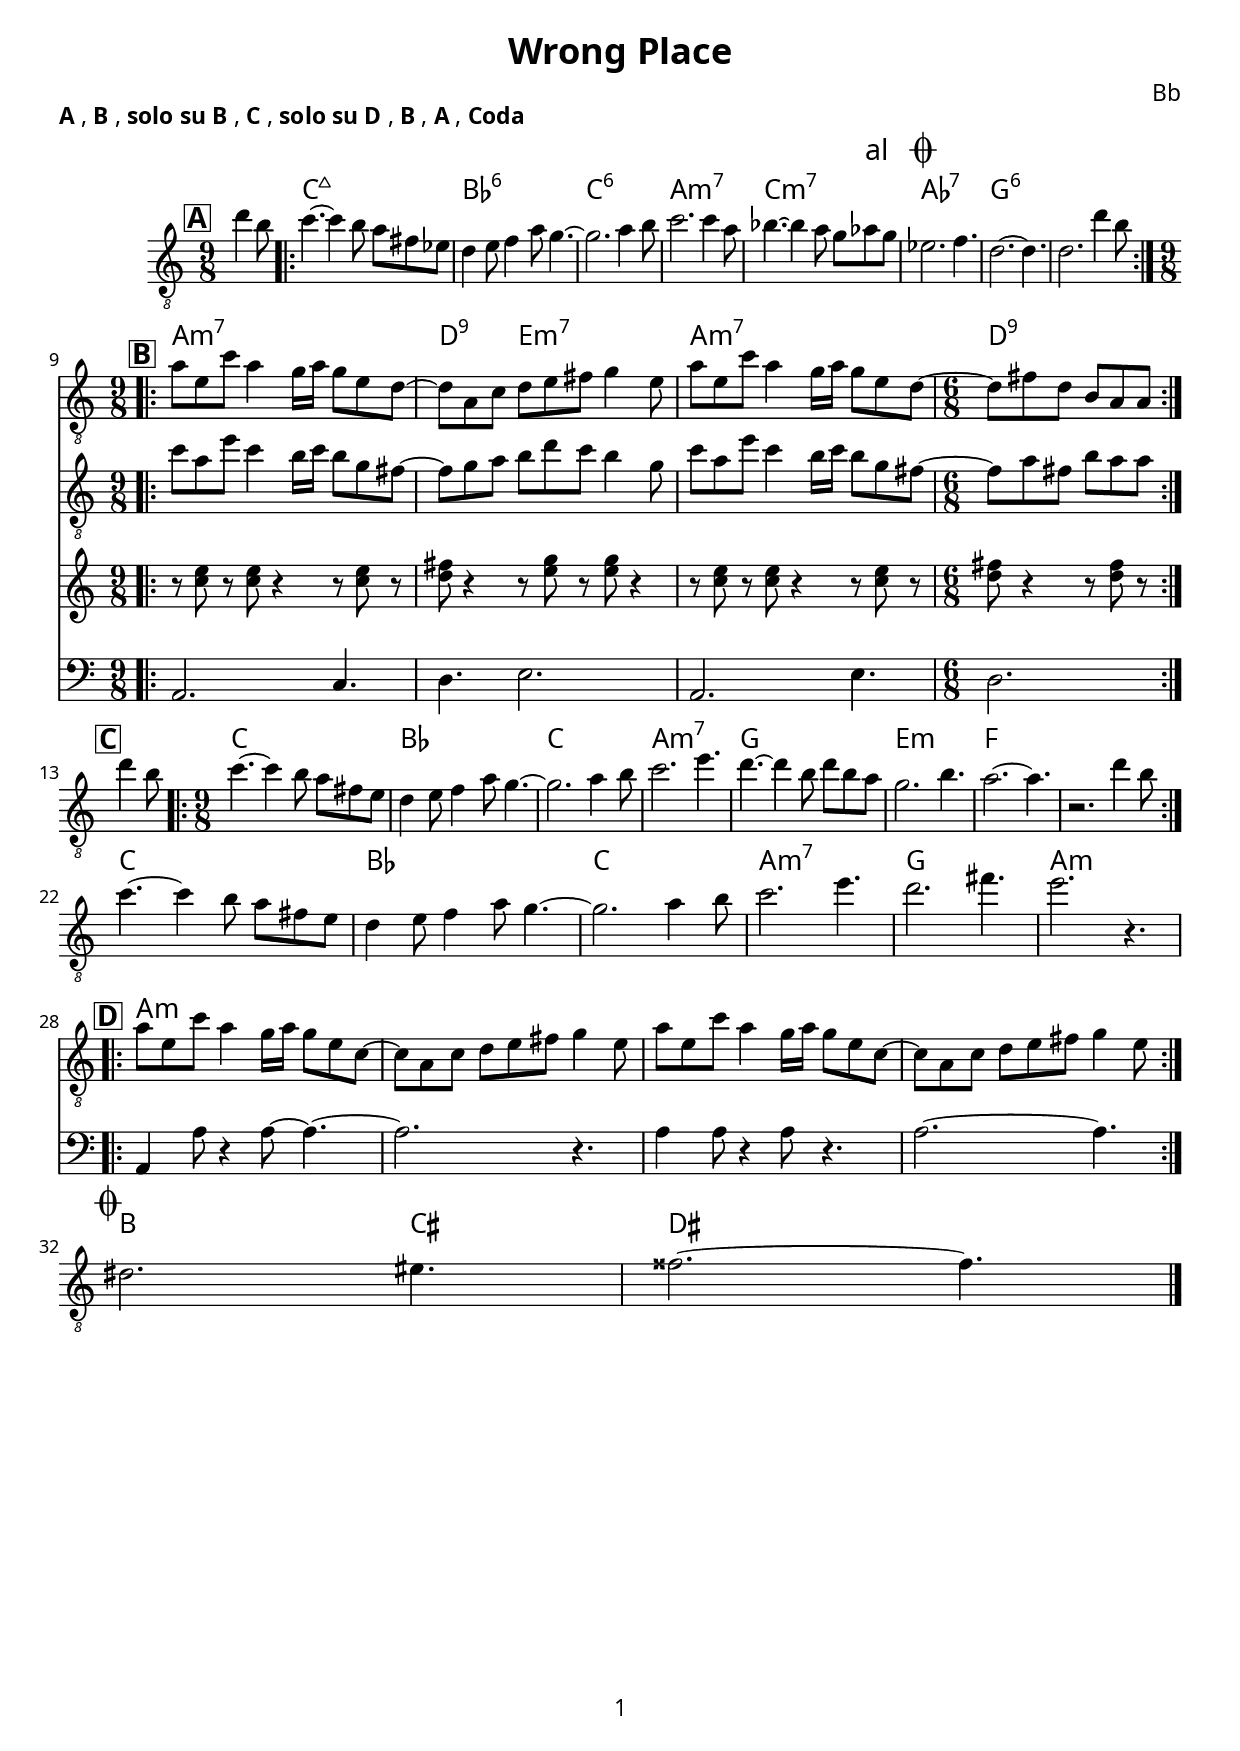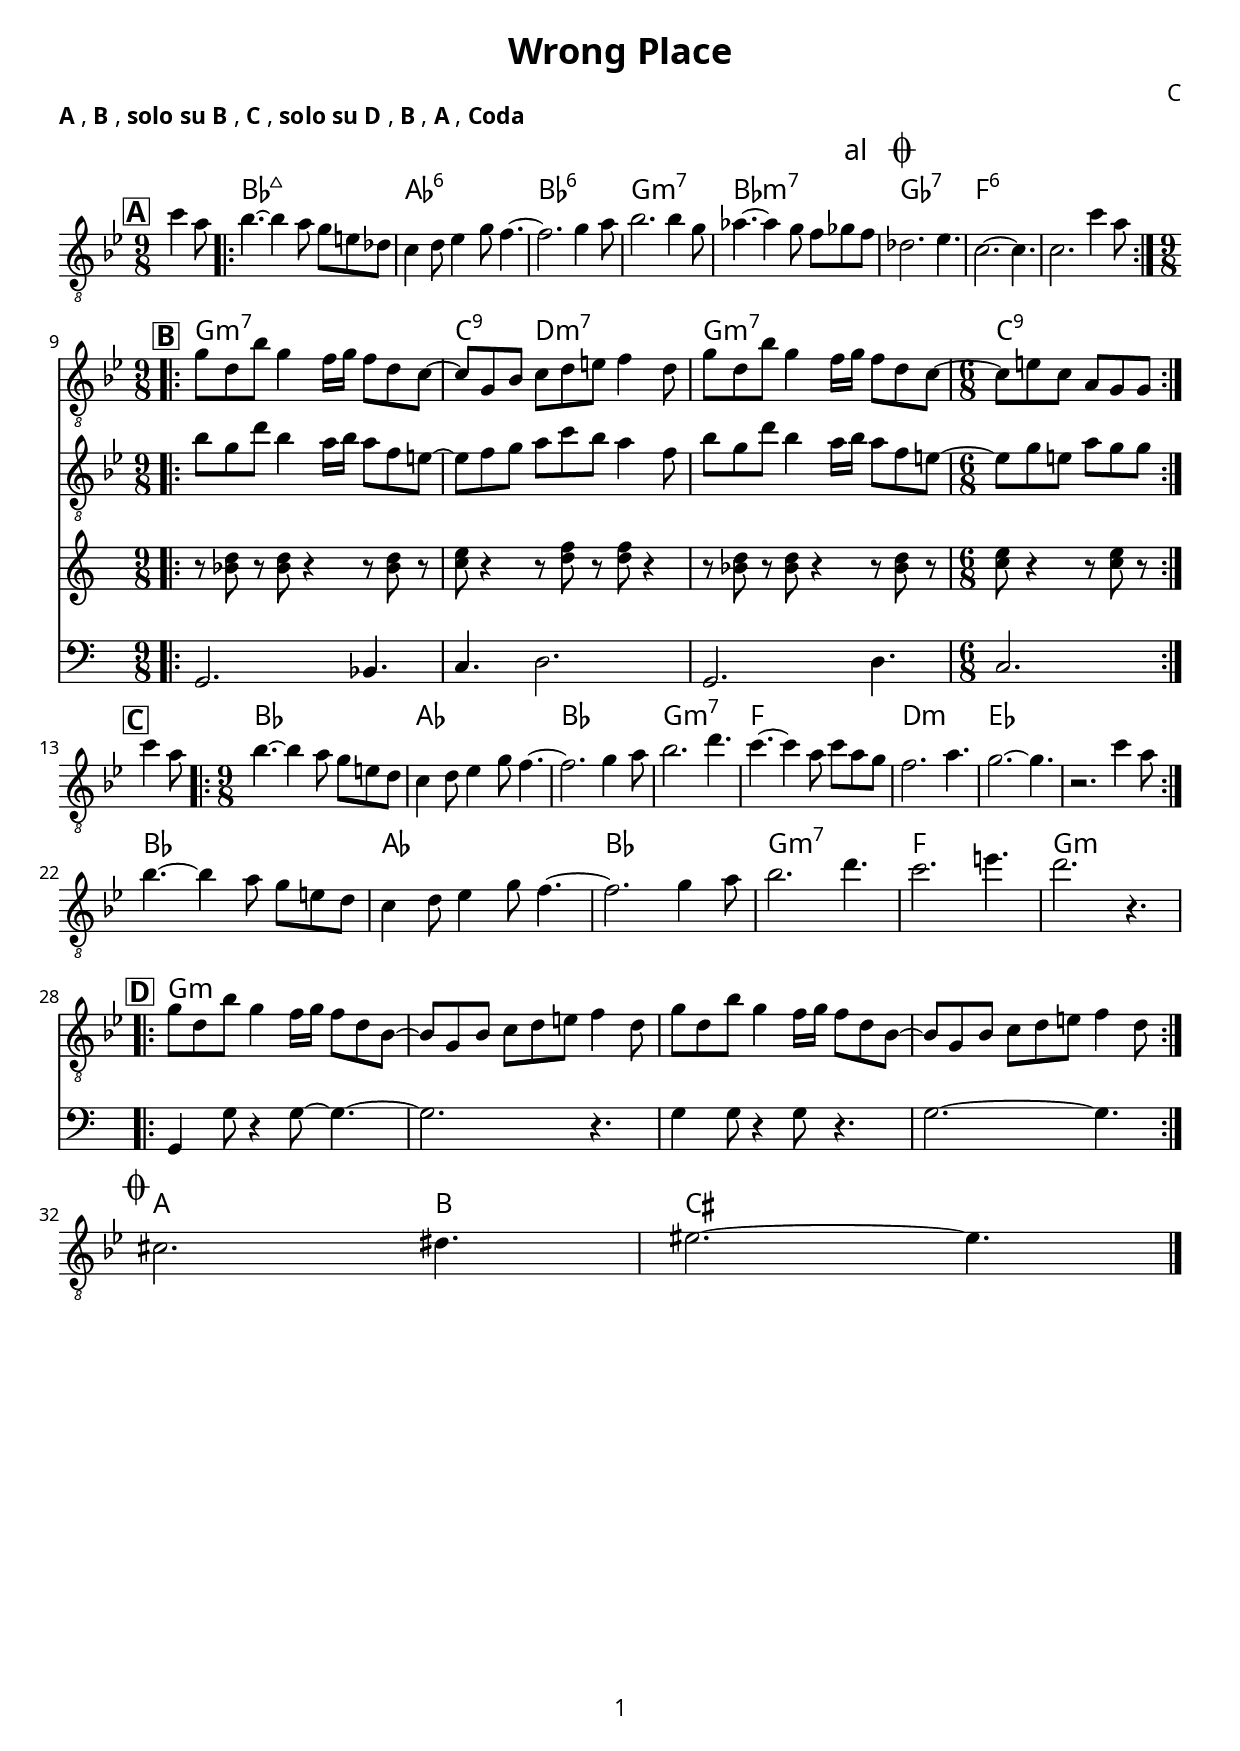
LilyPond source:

% {{{ PARAMETRI
  myTitle = "Wrong Place"
  myKey = \key bes \major
  myTime = \time 9/8 
  myTempo =  #(ly:make-moment 60 4)
% }}}

% INTESTAZIONE {{{
\version "2.18.2"

\header {
  title = \myTitle
}

\paper{
  print-first-page-number = ##t
  oddHeaderMarkup = \markup \null
  evenHeaderMarkup = \markup \null
  oddFooterMarkup = \markup {
    \fill-line {
      \on-the-fly \print-page-number-check-first
      \fromproperty #'page:page-number-string
    }
  }
  evenFooterMarkup = \oddFooterMarkup
  #(set-global-staff-size 10)
  myStaffSize = #20
  fonts = #(make-pango-font-tree
  "FontAwesome"
  "FontAwesome"
  "FontAwesome"
  (/ myStaffSize 20))
}

global = {
  \myKey
  \numericTimeSignature
  \myTime
  \set Score.markFormatter = #format-mark-box-alphabet
}
\layout {
  \context { 
    \Staff \RemoveEmptyStaves 
    \override VerticalAxisGroup.remove-first = ##t
  }
}

toCoda = {
  % the align part
  \mark \markup { { \lower #1 "al  " { \musicglyph #"scripts.coda"} } } 
}

struttura = \markup {
  \column {
      \line {
        \bold{A}, \bold{B}, \bold{solo su B}, \bold{C}, \bold{solo su D}, \bold{B}, \bold{A}, \bold{Coda}
    }
  }
}
%}}}

% {{{ PARTE A
  temaA = {
    \partial 4. c'4 a8 |
      bes4.~ bes4 a8 g8 e des |
      c4 d8 ees4 g8 f4.~ | f2. g4 a8 | bes2. bes4 g8 | 
      aes4.~ aes4 g8 f8 ges f |\toCoda des2. ees4. | c2.~ c4. | c2.  c'4 a8 |
  }

  silenzioA = {
    \partial 4. s4. |
    \repeat volta 2{
      s1*9/8 | s1*9/8 | s1*9/8 | s1*9/8 | 
      s1*9/8 | s1*9/8 | s1*9/8 | s1*9/8 |
    }
  }

  accordiA = \chordmode{
    \partial 4. s4. |
    \repeat volta 2{
      bes1*9/8:maj7 | aes1*9/8:6 | bes1*9/8:6 | g1*9/8:m7 |
      bes1*9/8:m7 | ges1*9/8:7 | f1*9/8:6 | f1*9/8:6 |
    }
  }
% }}}

% {{{ PARTE B
  temaB = {
    \repeat volta 2{
      \time 9/8
      g8 d bes' g4 f16 g16 f8 d c~ |
      c8 g bes c d e f4 d8 |
      g8 d bes' g4 f16 g16 f8 d c~ |
      \time 6/8
      c8 e c a8 g8 g8 |
    }
  }

  temaBdue = {
    \time 9/8
    \repeat volta 2{
      bes'8 g d' bes4 a16 bes16 a8 f e~ |
      e8 f g a c bes a4 f8 |
      bes8 g d' bes4 a16 bes16 a8 f e~ |
      \time 6/8
      e8 g e a8 g g |
    }
  }

  bassoB = {
    \repeat volta 2{
      g,2. bes,4. | c4. d2. |
      g,2. d4. | 
      \time 6/8
      c2. |
    }
  }

  ritmicaB = {
    \repeat volta 2{
      r8 <bes' d''>8 r8 <bes' d''>8 r4 r8 <bes' d''>8 r8 |
      <c'' e''>8 r4 r8 <d'' f''>8 r8 <d'' f''>8 r4 |
      r8 <bes' d''>8 r8 <bes' d''>8 r4 r8 <bes' d''>8 r8 |
      \time 6/8
      <c'' e''>8 r4 r8 <c'' e''>8 r8 |
    }
  }

  accordiB = \chordmode{
    g1*9/8:m7 | c4.:9 d2.:m7 |
    g1*9/8:m7 | 
    \time 6/8
    c2.:9 |
  }
% }}}

% {{{ PARTE C
  temaC = {
    \partial 4. c'4 a8 |
    \time 9/8
    \repeat volta 2{
      bes4.~ bes4 a8 g8 e d |
      c4 d8 ees4 g8 f4.~ | f2. g4 a8 | bes2. d4. | 
      c4.~ c4 a8 c a g | f2. a4. | g2.~ g4. | r2. c4 a8 |
    } \break
    bes4.~ bes4 a8 g8 e d |
    c4 d8 ees4 g8 f4.~ | f2. g4 a8 | bes2. d4. | 
    c2. e4. | d2. r4. |
  }

  silenzioC = {
    \partial 4. s4. |
    \time 9/8
    \repeat volta 2{
      s1*9/8 | s1*9/8 | s1*9/8 | s1*9/8 | 
      s1*9/8 | s1*9/8 | s1*9/8 | s1*9/8 |
    }
    s1*9/8 | s1*9/8 | s1*9/8 | s1*9/8 | 
    s1*9/8 | s1*9/8 | 
  }

  accordiC = \chordmode{
    \partial 4. s4. |
    \time 9/8
    \repeat volta 2{
      bes1*9/8 | aes1*9/8 | bes1*9/8 | g1*9/8:m7 |
      f1*9/8 | d1*9/8:m | ees1*9/8 | ees1*9/8 |
    }
    bes1*9/8 | aes1*9/8 | bes1*9/8 | g1*9/8:m7 |
    f1*9/8 | g1*9/8:m |
  }
% }}}

% {{{ PARTE D
  temaD = {
    \repeat volta 2{
      g,8 d bes' g4 f16 g16 f8 d bes~ |
      bes8 g bes c d e f4 d8 |
      g8 d bes' g4 f16 g16 f8 d bes~ |
      bes8 g bes c d e f4 d8 |
    }
  }

  bassoD = {
    \repeat volta 2{
      g,4 g8 r4 g8~ g4.~ | g2. r4. | g4 g8 r4 g8 r4. | g2.~ g4. |
    }
  }

  silenzioD = {
    \repeat volta 2{
      s1*9/8 | s1*9/8 | s1*9/8 | s1*9/8 | 
    }
  }

  accordiD = \chordmode{
    \repeat volta 2{
      g1*9/8:m | g1*9/8:m | g1*9/8:m | g1*9/8:m |
    }
  }
% }}}

% {{{ PARTE Coda
  temaCoda = {
    cis2. dis4. | eis2.~ eis4. |
  }

  silenzioCoda = {
      s1*9/8 | s1*9/8 |
  }

  accordiCoda = \chordmode{
    a1*6/8 b4. | cis1*9/8 |
  }
% }}}

% SCORE {{{
tema = \relative c' {
  \mark \default
  \temaA \break
  \mark \default
  \temaB \break
  \mark \default
  \temaC \break
  \mark \default
  \temaD \break
  \mark \markup { \musicglyph #"scripts.coda"}
  \temaCoda
  \bar"|."
}

temaDue = \relative c' {
  \silenzioA
  \temaBdue 
  \silenzioC
  \silenzioD
  \silenzioCoda
}

chordsPart ={
  \new ChordNames {
    \set chordChanges = ##t
    \accordiA
    \accordiB
    \accordiC
    \accordiD
    \accordiCoda
  }
}

ritmicaPart = \new Staff {
  \silenzioA
  \ritmicaB
  \silenzioC
  \silenzioD
  \silenzioCoda
}

bassoPart = \new Staff {
  \clef "bass"
  \silenzioA
  \bassoB
  \silenzioC
  \bassoD
  \silenzioCoda
}

temaPart = \new Staff \with {
  instrumentName = ""
  midiInstrument = "piano"
} { \clef "treble_8" \global \tema }

temaPartDue = \new Staff \with {
  instrumentName = ""
  midiInstrument = "piano"
} { \clef "treble_8" \global \temaDue }

scoreContent = << 
  \chordsPart
  \temaPart
  \temaPartDue
  \ritmicaPart
  \bassoPart
>>
%}}}

% {{{ BOOKS
  \book{
    \header{ composer="C" }
    \struttura
    \bookOutputSuffix "C"
    \score {
      \scoreContent
      \layout { indent = #0 }
      \midi { \context { \Score tempoWholesPerMinute = #(ly:make-moment 90 4) } }
    }
  }

  \book{
    \header{ composer="Bb" }
    \struttura
    \bookOutputSuffix "Bb"
    \score { \transpose c d {\scoreContent} }
  }
% }}}
